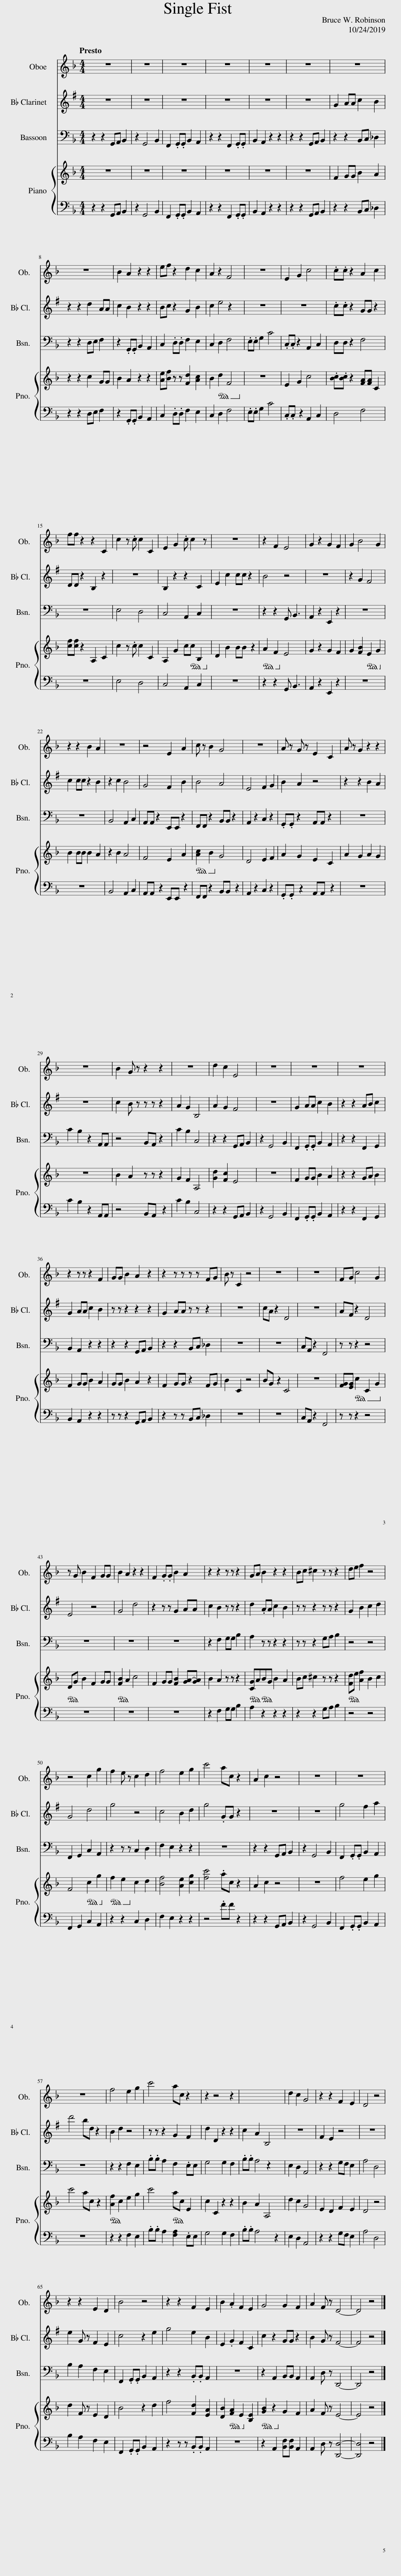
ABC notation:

X:1
%%score 1 2 3 { 4 | 5 }
L:1/8
Q:1/4=187
M:4/4
I:linebreak $
K:F
V:1 treble
V:2 treble transpose=-2
V:3 bass
V:4 treble
V:5 bass
V:1
 z8 | z8 | z8 | z8 | z8 | %5
 z8 | z8 |$ z8 | B2 A2 z2 z2 | ef z2 d2 c2 | %10
 A2 z2 F4 | z8 | E2 G2 c4 | .c.c z2 A2 c2 |$ ff z2 z2 C2 | %15
 c2 z .c c2 C2 | E2 G2 .c c2 z | z8 | z2 F2 E4 | G2 z2 G2 F2 | %20
 G2 B4 G2 |$ z2 z2 B2 A2 | z8 | z4 E2 A2 | c z B2 G4 | %25
 z8 | A z G z E2 C2 | A z G2 z2 z2 |$ z8 | B2 G z z2 z2 | %30
 z8 | d2 c2 E4 | z8 | z8 | z8 |$ %35
 z2 z z z2 F2 | GG B2 A2 z2 | z2 z z z z FG | B z C2 z4 | z8 | %40
 z8 | FG c4 G2 |$ z G B2 F2 GG | B2 A2 z2 z2 | F2 .G.G B2 A2 | %45
 z2 z2 z z z2 | GA B2 z2 z2 | Bc ^c2 z z z2 | de f2 z4 |$ z4 c2 g2 | %50
 f2 e z c2 d2 | f4 e2 g2 | c'4 ac z2 | A2 c2 z4 | z8 | %55
 z8 |$ z8 | f4 e2 g2 | c'4 ac z2 | z2 z4 z2 | %60
 x8 | d2 c2 G4 | z2 z2 F2 E2 | D4 z4 |$ z2 z2 E2 D2 | %65
 B4 z4 | z2 z2 F2 E2 | B2 .A2 F2 E2 | G4 G2 F2 | A2 F z D4- | %70
 D4 z4 |] %71
V:2
[K:G] z8 | z8 | z8 | z8 | z8 | %5
 z8 | G2 AA c2 B2 |$ z2 z2 d2 AA | c2 B2 z2 z2 | Bc z2 G2 B2 | %10
 c2 e4 z2 | z8 | z8 | .c.c z2 GG z2 |$ DD z2 B,2 z2 | %15
 z8 | B,2 z2 z2 C2 | E2 c2 cc z2 | B4 z4 | z8 | %20
 z2 G2 F4 |$ c2 cc z2 B2 | z2 c2 B4 | G4 F2 B2 | B4 A4 | %25
 E4 F2 G2 | B2 A2 z4 | z2 z2 B2 A2 |$ z8 | c2 B z z z z2 | %30
 A2 G2 B,4 | A2 G2 F4 | z8 | G2 AA c2 B2 | z2 z2 AB c2 |$ %35
 G2 AA c2 B2 | z z z2 z2 z2 | G2 AA z z z2 | z8 | cA z2 D4 | %40
 z8 | AF z2 D4 |$ E4 z4 | G4 d4 | z2 z z G2 AA | %45
 c2 B2 z z z2 | d2 .AA c2 B2 | z z z2 z z z2 | G2 B2 c2 d2 |$ G4 d4 | %50
 g4 z4 | c4 B2 d2 | g4 .GG z2 | z8 | z8 | %55
 g4 f2 a2 |$ d'4 bd z2 | B2 d2 z4 | z z z2 G2 F2 | d2 D2 z2 z2 | %60
 c2 A2 B,4 | z8 | F2 E2 z4 | z8 |$ e2 G z F2 E2 | %65
 c4 z2 e2 | g4 e2 B2 | E2 .G2 F2 C2 | c2 z2 GG z2 | B2 G z F4- | %70
 F4 z4 |] %71
V:3
 z2 z2 G,,A,, B,,2 | z2 G,,4 B,,2 | F,,2 .G,,.G,, B,,2 A,,2 | z2 z2 F,,2 .G,,.G,, | B,,2 A,,2 z2 z2 | %5
 z2 z2 G,,A,, B,,2 | z2 z2 B,,C, _D,2 |$ z2 z2 D,E, F,2 | z2 .G,,.G,, B,,2 A,,2 | C,2 .D,.D, F,2 E,2 | %10
 C,2 D,2 F,4 | .E,.E, G,2 C4 | .C,.C, z2 A,,2 C,2 | D,D, z2 F,4 |$ z8 | %15
 E,4 D,4 | C,4 A,,2 C,2 | z8 | z2 z2 G,, B,,3 | A,,2 z2 E,,2 z2 | %20
 z8 |$ z8 | B,,4 A,,2 C,2 | A,,A,, z2 E,,E,, z2 | F,,F,, z2 B,,B,, z2 | %25
 A,,2 z2 C,2 z2 | .G,,.G,, z2 A,,A,, z2 | z8 |$ C2 B,2 z2 A,,A,, | z4 B,,A,, z2 | %30
 C2 B,2 C,4 | z2 z2 G,,A,, B,,2 | z2 G,,4 B,,2 | F,,2 .G,,.G,, B,,2 A,,2 | z2 z2 F,,2 G,,2 |$ %35
 B,,2 A,,2 z2 z2 | z2 z2 G,,A,, B,,2 | z2 z2 B,,C, _D,2 | z8 | z8 | %40
 C,A,, z2 F,,4 | z z z2 z4 |$ z8 | z8 | z8 | %45
 z2 F,2 G,G, B,2 | A,2 z z z2 z2 | z z z2 G,A, B,2 | z4 z4 |$ F,,2 G,,2 C,2 A,,2 | %50
 z2 z z C,2 D,2 | F,2 E,2 z2 z2 | z8 | z2 z2 G,,A,, B,,2 | z2 G,,4 B,,2 | %55
 F,,2 .G,,.G,, B,,2 A,,2 |$ z8 | z2 z2 F,2 E,2 | .B,.B, A,2 F,2 .E,E, | G,4 G,2 F,2 | %60
 .B,.B, A,4 z2 | E,2 D,2 A,,4 | z2 z2 G,F, E,2 | A,4 D,4 |$ B,2 A,2 F,2 E,2 | %65
 F,,2 .G,,.G,, B,,2 A,,2 | z2 z2 .B,,.B,, A,,2 | z8 | z2 A,,2 B,,B,, A,,2 | A,,2 D, z D,,4- | %70
 D,,4 z4 |] %71
V:4
 z8 | z8 | z8 | z8 | z8 | %5
 z8 | F2 GG B2 A2 |$ z2 z2 c2 GG | B2 A2 z2 z2 | [Ae][Bf] z z [Fd]2 [Ac]2 | %10
 B2!ped! d2 F4!ped-up! | z8 | E2 G2 c4 | .[Bc].[Bc] z2 [FA][FA] C2 |$ [cf][cf] z2 A,2 C2 | %15
 c2 z .c c2 C2 | A,2 G2 c!ped!c B,2!ped-up! | D2 B2 BB z2 |!ped! A2 F2!ped-up! E4 | G2 z2 G2 F2 | %20
 G2 [FB]2!ped! E2 G2!ped-up! |$ B2 BB B2 A2 | z2 B2 A4 | F4 E2 A2 |!ped! [Ac]2 B2!ped-up! G4 | %25
 D4 E2 F2 | A2 G2 E2 C2 | A2 G2 A2 G2 |$ z8 | B2 A2 z z z2 | %30
 G2 F2 A,4 | [Gd]2 [Fc]2 E4 | z8 | F2 GG B2 A2 | z2 z2 GA B2 |$ %35
 F2 GG B2 A2 | GG B2 A2 z2 | F2 GG z2 FG | B2 C2 z4 | BG z2 C4 | %40
 z8 | [FG][EG]!ped! c2 C2 G2!ped-up! |$!ped! DG!ped-up! B2 F2 GG |!ped! [FB]2 A2!ped-up! c4 | F2 GG [FB]2 [GA-][GA] | %45
 B2 A2 z z z2 |!ped! [CG]A!ped-up!!ped!BG!ped-up! B2 A2 | Bc ^c2 z z z2 |!ped! [Fd]e!ped-up! [Af]2 B2 c2 |$ F4!ped! c2 g2!ped-up! | %50
!ped! f2 e2!ped-up! c2 d2 | [Bf]4 [Ae]2 [cg]2 | [fc']4 .ac z2 | A2 c2 z4 | z8 | %55
 f4 e2 g2 |$ c'4 ac z2 |!ped! [Af]2 c2!ped-up! e2 g2 | c'4!ped! ac!ped-up! E2 | c2 C2 z2 z2 | %60
 B2 A2 A,4 | d2 c2 G4 | E2 D2 F2 E2 | D4 z4 |$ d2 F z E2 D2 | %65
 B4 z2 d2 | f4 [Fd]2 [EA]2 | [DB]2!ped! [FA]2 E2!ped-up! [B,E]2 |!ped! [GB]2 z2!ped-up! G2 F2 | A2 F z E4- | %70
 E4 z4 |] %71
V:5
 z2 z2 G,,A,, B,,2 | z2 G,,4 B,,2 | F,,2 .G,,.G,, B,,2 A,,2 | z2 z2 F,,2 .G,,.G,, | B,,2 A,,2 z2 z2 | %5
 z2 z2 G,,A,, B,,2 | z2 z2 B,,C, _D,2 |$ z2 z2 D,E, F,2 | z2 .G,,.G,, B,,2 A,,2 | C,2 .D,.D, F,2 E,2 | %10
 C,2 D,2 F,4 | .E,.E, G,2 C4 | .C,.C, z2 A,,2 C,2 | D,4 F,4 |$ z8 | %15
 E,4 D,4 | C,4 A,,2 C,2 | z8 | z2 z2 G,, B,,3 | A,,2 z2 E,,2 z2 | %20
 z8 |$ z8 | B,,4 A,,2 C,2 | A,,A,, z2 E,,E,, z2 | F,,F,, z2 B,,B,, z2 | %25
 A,,2 z2 C,2 z2 | .G,,.G,, z2 A,,A,, z2 | z8 |$ C2 B,2 z2 A,,A,, | z4 B,,A,, z2 | %30
 C2 B,2 C,4 | z2 z2 G,,A,, B,,2 | z2 G,,4 B,,2 | F,,2 .G,,.G,, B,,2 A,,2 | z2 z2 F,,2 G,,2 |$ %35
 B,,2 A,,2 z2 z2 | z z z2 G,,A,, B,,2 | z2 z z B,,C, _D,2 | z8 | z8 | %40
 C,A,, z2 F,,4 | z z z2 z4 |$ z8 | z8 | z8 | %45
 z2 F,2 G,G, B,2 | A,2 z2 z2 z2 | z2 z2 G,A, B,2 | z4 z4 |$ F,,2 G,,2 C,2 A,,2 | %50
 z2 z2 C,2 D,2 | F,2 E,2 z2 z2 | z4 .FF z2 | z2 z2 G,,A,, B,,2 | z2 G,,4 B,,2 | %55
 F,,2 .G,,.G,, B,,2 A,,2 |$ z8 | z2 z2 F,2 E,2 | .B,.B, A,2 [F,A,]2 .E,E, | G,4 G,2 F,2 | %60
 .B,.B, A,4 z2 | E,2 D,2 A,,4 | z2 z2 G,F, E,2 | A,4 D,4 |$ B,2 A,2 F,2 E,2 | %65
 F,,2 .G,,.G,, B,,2 A,,2 | z2 z z .B,,.B,, A,,2 | z8 | z2 A,,2 [B,,F,][B,,F,] A,,2 | A,,2 D, z [D,,D,]4- | %70
 [D,,D,]4 z4 |] %71
